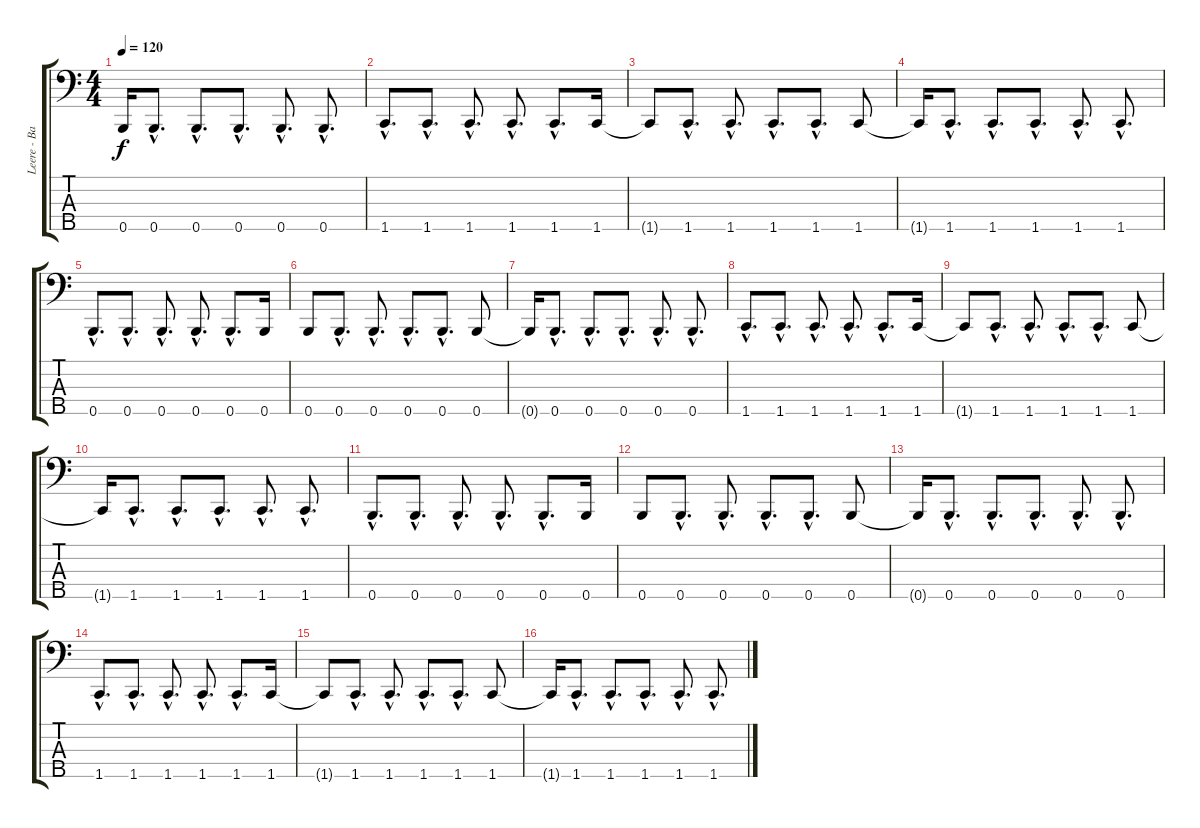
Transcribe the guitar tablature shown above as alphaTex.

\track ("Leere - Bass" "Leere - Ba") {instrument electricbasspick}
\staff {score tabs}
\tuning (G2 D2 A1 E1 B0) {hide}
\ts (4 4)
\tempo 120
\clef f4
\ks c
0.5{t}.16{dy f} 0.5{hac}.8{d} 0.5{hac}.8{d} 0.5{hac}.8{d} 0.5{hac}.8{d} 0.5{hac}.8{d} |
1.5{hac}.8{d} 1.5{hac}.8{d} 1.5{hac}.8{d} 1.5{hac}.8{d} 1.5{hac}.8{d} 1.5.16 |
1.5{t}.8 1.5{hac}.8{d} 1.5{hac}.8{d} 1.5{hac}.8{d} 1.5{hac}.8{d} 1.5.8 |
1.5{t}.16 1.5{hac}.8{d} 1.5{hac}.8{d} 1.5{hac}.8{d} 1.5{hac}.8{d} 1.5{hac}.8{d} |
0.5{hac}.8{d} 0.5{hac}.8{d} 0.5{hac}.8{d} 0.5{hac}.8{d} 0.5{hac}.8{d} 0.5.16 |
0.5.8 0.5{hac}.8{d} 0.5{hac}.8{d} 0.5{hac}.8{d} 0.5{hac}.8{d} 0.5.8 |
0.5{t}.16 0.5{hac}.8{d} 0.5{hac}.8{d} 0.5{hac}.8{d} 0.5{hac}.8{d} 0.5{hac}.8{d} |
1.5{hac}.8{d} 1.5{hac}.8{d} 1.5{hac}.8{d} 1.5{hac}.8{d} 1.5{hac}.8{d} 1.5.16 |
1.5{t}.8 1.5{hac}.8{d} 1.5{hac}.8{d} 1.5{hac}.8{d} 1.5{hac}.8{d} 1.5.8 |
1.5{t}.16 1.5{hac}.8{d} 1.5{hac}.8{d} 1.5{hac}.8{d} 1.5{hac}.8{d} 1.5{hac}.8{d} |
0.5{hac}.8{d} 0.5{hac}.8{d} 0.5{hac}.8{d} 0.5{hac}.8{d} 0.5{hac}.8{d} 0.5.16 |
0.5.8 0.5{hac}.8{d} 0.5{hac}.8{d} 0.5{hac}.8{d} 0.5{hac}.8{d} 0.5.8 |
0.5{t}.16 0.5{hac}.8{d} 0.5{hac}.8{d} 0.5{hac}.8{d} 0.5{hac}.8{d} 0.5{hac}.8{d} |
1.5{hac}.8{d} 1.5{hac}.8{d} 1.5{hac}.8{d} 1.5{hac}.8{d} 1.5{hac}.8{d} 1.5.16 |
1.5{t}.8 1.5{hac}.8{d} 1.5{hac}.8{d} 1.5{hac}.8{d} 1.5{hac}.8{d} 1.5.8 |
1.5{t}.16 1.5{hac}.8{d} 1.5{hac}.8{d} 1.5{hac}.8{d} 1.5{hac}.8{d} 1.5{hac}.8{d}
